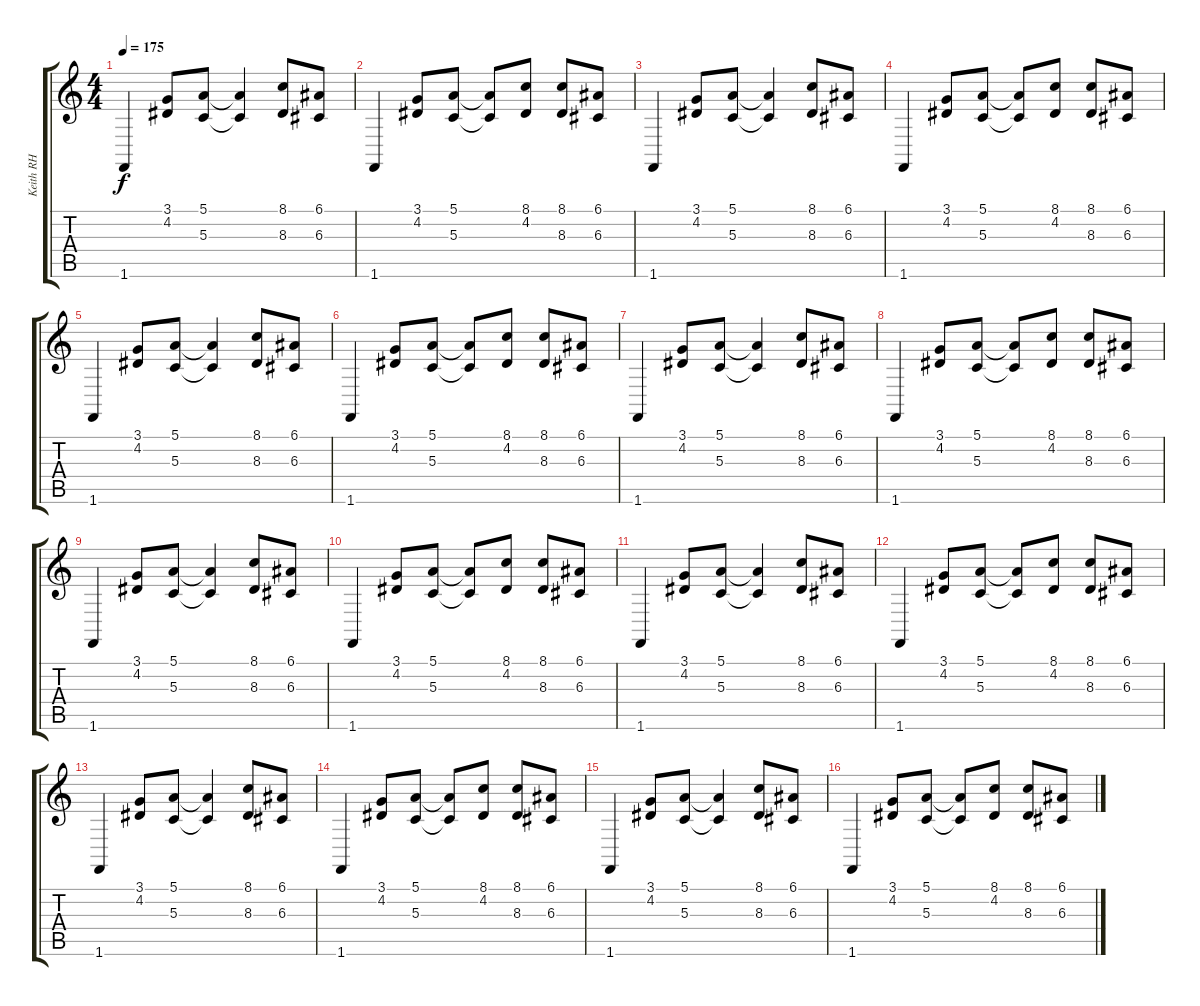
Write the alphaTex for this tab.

\track ("Keith RH" "Keith RH") {instrument clavinet}
\staff {score tabs}
\tuning (E4 B3 G3 D3 A2 E2) {hide}
\ts (4 4)
\tempo 175
\clef g2
\ks c
1.6.4{dy f} (3.1 4.2).8 (5.1 5.3).8 (5.1{t} 5.3{t}).4 (8.1 8.3).8 (6.1 6.3).8 |
1.6.4 (3.1 4.2).8 (5.1 5.3).8 (5.1{t} 5.3{t}).8 (8.1 4.2).8 (8.1 8.3).8 (6.1 6.3).8 |
1.6.4 (3.1 4.2).8 (5.1 5.3).8 (5.1{t} 5.3{t}).4 (8.1 8.3).8 (6.1 6.3).8 |
1.6.4 (3.1 4.2).8 (5.1 5.3).8 (5.1{t} 5.3{t}).8 (8.1 4.2).8 (8.1 8.3).8 (6.1 6.3).8 |
1.6.4 (3.1 4.2).8 (5.1 5.3).8 (5.1{t} 5.3{t}).4 (8.1 8.3).8 (6.1 6.3).8 |
1.6.4 (3.1 4.2).8 (5.1 5.3).8 (5.1{t} 5.3{t}).8 (8.1 4.2).8 (8.1 8.3).8 (6.1 6.3).8 |
1.6.4 (3.1 4.2).8 (5.1 5.3).8 (5.1{t} 5.3{t}).4 (8.1 8.3).8 (6.1 6.3).8 |
1.6.4 (3.1 4.2).8 (5.1 5.3).8 (5.1{t} 5.3{t}).8 (8.1 4.2).8 (8.1 8.3).8 (6.1 6.3).8 |
1.6.4 (3.1 4.2).8 (5.1 5.3).8 (5.1{t} 5.3{t}).4 (8.1 8.3).8 (6.1 6.3).8 |
1.6.4 (3.1 4.2).8 (5.1 5.3).8 (5.1{t} 5.3{t}).8 (8.1 4.2).8 (8.1 8.3).8 (6.1 6.3).8 |
1.6.4 (3.1 4.2).8 (5.1 5.3).8 (5.1{t} 5.3{t}).4 (8.1 8.3).8 (6.1 6.3).8 |
1.6.4 (3.1 4.2).8 (5.1 5.3).8 (5.1{t} 5.3{t}).8 (8.1 4.2).8 (8.1 8.3).8 (6.1 6.3).8 |
1.6.4 (3.1 4.2).8 (5.1 5.3).8 (5.1{t} 5.3{t}).4 (8.1 8.3).8 (6.1 6.3).8 |
1.6.4 (3.1 4.2).8 (5.1 5.3).8 (5.1{t} 5.3{t}).8 (8.1 4.2).8 (8.1 8.3).8 (6.1 6.3).8 |
1.6.4 (3.1 4.2).8 (5.1 5.3).8 (5.1{t} 5.3{t}).4 (8.1 8.3).8 (6.1 6.3).8 |
1.6.4 (3.1 4.2).8 (5.1 5.3).8 (5.1{t} 5.3{t}).8 (8.1 4.2).8 (8.1 8.3).8 (6.1 6.3).8
